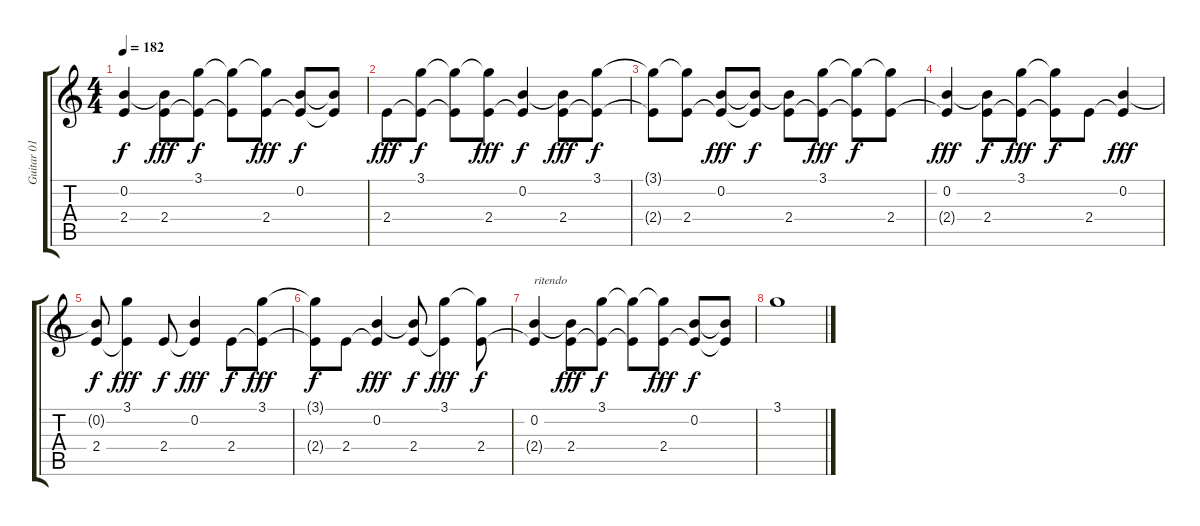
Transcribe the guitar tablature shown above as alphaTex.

\track ("Guitar 01 - Rhythm" "Guitar 01 ") {instrument acousticguitarsteel}
\staff {score tabs}
\tuning (E4 B3 G3 D3 A2 E2) {hide}
\ts (4 4)
\tempo 182
\clef g2
\ks c
(0.2 2.4{t}).4{dy f} (0.2{t} 2.4).8{dy fff} (3.1 2.4{t}).8{dy f} (3.1{t} 2.4{t}).8 (3.1{t} 2.4).8{dy fff} (0.2 2.4{t}).8{dy f} (0.2{t} 2.4{t}).8 |
2.4.8{dy fff} (3.1 2.4{t}).8{dy f} (3.1{t} 2.4{t}).8 (3.1{t} 2.4).8{dy fff} (0.2 2.4{t}).4{dy f} (0.2{t} 2.4).8{dy fff} (3.1 2.4{t}).8{dy f} |
(3.1{t} 2.4{t}).8 (3.1{t} 2.4).8 (0.2 2.4{t}).8{dy fff} (0.2{t} 2.4{t}).8{dy f} (0.2{t} 2.4).8 (3.1 2.4{t}).8{dy fff} (3.1{t} 2.4{t}).8{dy f} (3.1{t} 2.4).8 |
(0.2 2.4{t}).4{dy fff} (0.2{t} 2.4).8{dy f} (3.1 2.4{t}).8{dy fff} (3.1{t} 2.4{t}).8{dy f} 2.4.8 (0.2 2.4{t}).4{dy fff} |
(0.2{t} 2.4).8{dy f} (3.1 2.4{t}).4{dy fff} 2.4.8{dy f} (0.2 2.4{t}).4{dy fff} 2.4.8{dy f} (3.1 2.4{t}).8{dy fff} |
(3.1{t} 2.4{t}).8{dy f} 2.4.8 (0.2 2.4{t}).4{dy fff} (0.2{t} 2.4).8{dy f} (3.1 2.4{t}).4{dy fff} (3.1{t} 2.4).8{dy f} |
(0.2 2.4{t}).4{txt "ritendo"} (0.2{t} 2.4).8{dy fff} (3.1 2.4{t}).8{dy f} (3.1{t} 2.4{t}).8 (3.1{t} 2.4).8{dy fff} (0.2 2.4{t}).8{dy f} (0.2{t} 2.4{t}).8 |
3.1.1
